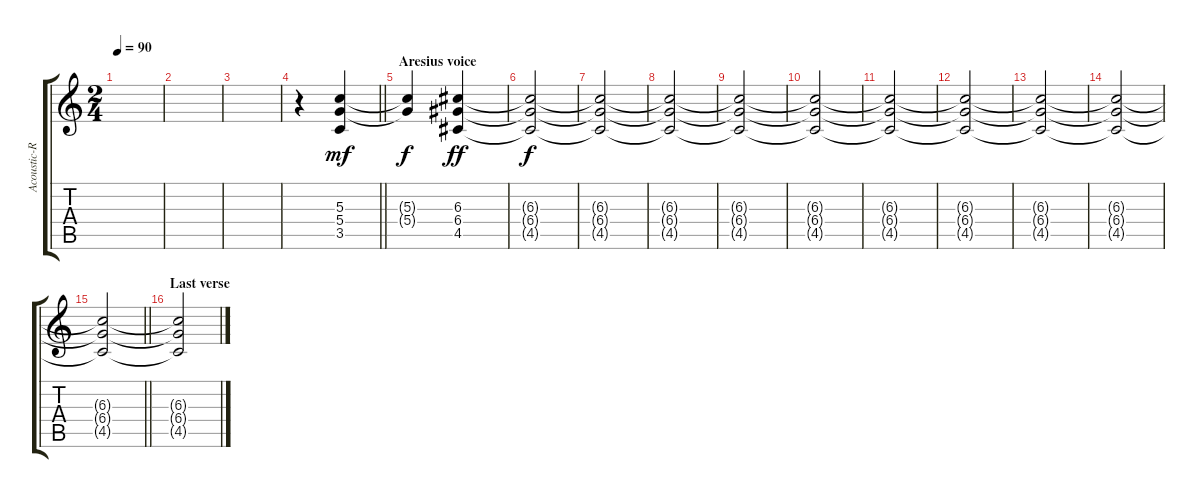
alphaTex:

\track ("Acoustic-Rhythm-addition lead" "Acoustic-R") {instrument acousticguitarnylon}
\staff {score tabs}
\tuning (E4 B3 G3 D3 A2 E2) {hide}
\ts (2 4)
\tempo 90
\clef g2
\ks c
|
|
|
\barLineRight lightlight
r.4 (5.3 5.4 3.5).4{dy mf} |
\section ("" "Aresius voice")
(5.3{t} 5.4{t}).4{dy f} (6.3 6.4 4.5).4{dy ff} |
(6.3{t} 6.4{t} 4.5{t}).2{dy f volume 2} |
(6.3{t} 6.4{t} 4.5{t}).2 |
(6.3{t} 6.4{t} 4.5{t}).2 |
(6.3{t} 6.4{t} 4.5{t}).2 |
(6.3{t} 6.4{t} 4.5{t}).2 |
(6.3{t} 6.4{t} 4.5{t}).2 |
(6.3{t} 6.4{t} 4.5{t}).2 |
(6.3{t} 6.4{t} 4.5{t}).2 |
(6.3{t} 6.4{t} 4.5{t}).2{volume 16} |
\barLineRight lightlight
(6.3{t} 6.4{t} 4.5{t}).2 |
\section ("" "Last verse")
(6.3{t} 6.4{t} 4.5{t}).2
